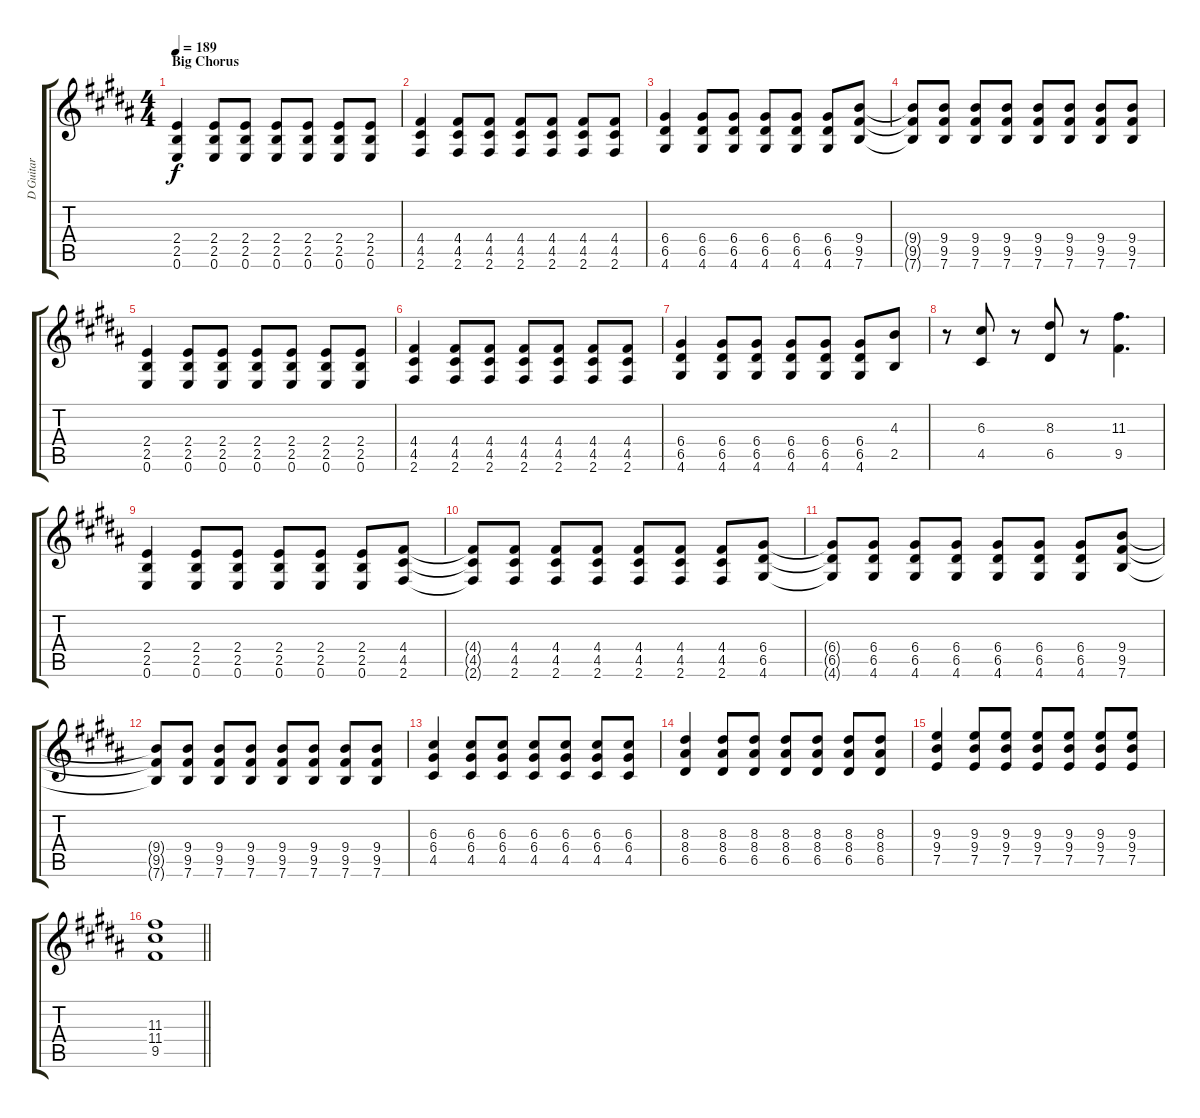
\track ("D Guitar" "D Guitar") {instrument distortionguitar}
\staff {score tabs}
\tuning (E4 B3 G3 D3 A2 E2) {hide}
\ts (4 4)
\section ("" "Big Chorus")
\tempo 189
\clef g2
\ks b
(2.4 2.5 0.6).4{dy f} (2.4 2.5 0.6).8 (2.4 2.5 0.6).8 (2.4 2.5 0.6).8 (2.4 2.5 0.6).8 (2.4 2.5 0.6).8 (2.4 2.5 0.6).8 |
(4.4 4.5 2.6).4 (4.4 4.5 2.6).8 (4.4 4.5 2.6).8 (4.4 4.5 2.6).8 (4.4 4.5 2.6).8 (4.4 4.5 2.6).8 (4.4 4.5 2.6).8 |
(6.4 6.5 4.6).4 (6.4 6.5 4.6).8 (6.4 6.5 4.6).8 (6.4 6.5 4.6).8 (6.4 6.5 4.6).8 (6.4 6.5 4.6).8 (9.4 9.5 7.6).8 |
(9.4{t} 9.5{t} 7.6{t}).8 (9.4 9.5 7.6).8 (9.4 9.5 7.6).8 (9.4 9.5 7.6).8 (9.4 9.5 7.6).8 (9.4 9.5 7.6).8 (9.4 9.5 7.6).8 (9.4 9.5 7.6).8 |
(2.4 2.5 0.6).4 (2.4 2.5 0.6).8 (2.4 2.5 0.6).8 (2.4 2.5 0.6).8 (2.4 2.5 0.6).8 (2.4 2.5 0.6).8 (2.4 2.5 0.6).8 |
(4.4 4.5 2.6).4 (4.4 4.5 2.6).8 (4.4 4.5 2.6).8 (4.4 4.5 2.6).8 (4.4 4.5 2.6).8 (4.4 4.5 2.6).8 (4.4 4.5 2.6).8 |
(6.4 6.5 4.6).4 (6.4 6.5 4.6).8 (6.4 6.5 4.6).8 (6.4 6.5 4.6).8 (6.4 6.5 4.6).8 (6.4 6.5 4.6).8 (4.3 2.5).8 |
r.8 (6.3 4.5).8 r.8 (8.3 6.5).8 r.8 (11.3 9.5).4{d} |
(2.4 2.5 0.6).4 (2.4 2.5 0.6).8 (2.4 2.5 0.6).8 (2.4 2.5 0.6).8 (2.4 2.5 0.6).8 (2.4 2.5 0.6).8 (4.4 4.5 2.6).8 |
(4.4{t} 4.5{t} 2.6{t}).8 (4.4 4.5 2.6).8 (4.4 4.5 2.6).8 (4.4 4.5 2.6).8 (4.4 4.5 2.6).8 (4.4 4.5 2.6).8 (4.4 4.5 2.6).8 (6.4 6.5 4.6).8 |
(6.4{t} 6.5{t} 4.6{t}).8 (6.4 6.5 4.6).8 (6.4 6.5 4.6).8 (6.4 6.5 4.6).8 (6.4 6.5 4.6).8 (6.4 6.5 4.6).8 (6.4 6.5 4.6).8 (9.4 9.5 7.6).8 |
(9.4{t} 9.5{t} 7.6{t}).8 (9.4 9.5 7.6).8 (9.4 9.5 7.6).8 (9.4 9.5 7.6).8 (9.4 9.5 7.6).8 (9.4 9.5 7.6).8 (9.4 9.5 7.6).8 (9.4 9.5 7.6).8 |
(6.3 6.4 4.5).4 (6.3 6.4 4.5).8 (6.3 6.4 4.5).8 (6.3 6.4 4.5).8 (6.3 6.4 4.5).8 (6.3 6.4 4.5).8 (6.3 6.4 4.5).8 |
(8.3 8.4 6.5).4 (8.3 8.4 6.5).8 (8.3 8.4 6.5).8 (8.3 8.4 6.5).8 (8.3 8.4 6.5).8 (8.3 8.4 6.5).8 (8.3 8.4 6.5).8 |
(9.3 9.4 7.5).4 (9.3 9.4 7.5).8 (9.3 9.4 7.5).8 (9.3 9.4 7.5).8 (9.3 9.4 7.5).8 (9.3 9.4 7.5).8 (9.3 9.4 7.5).8 |
\barLineRight lightlight
(11.3 11.4 9.5).1
